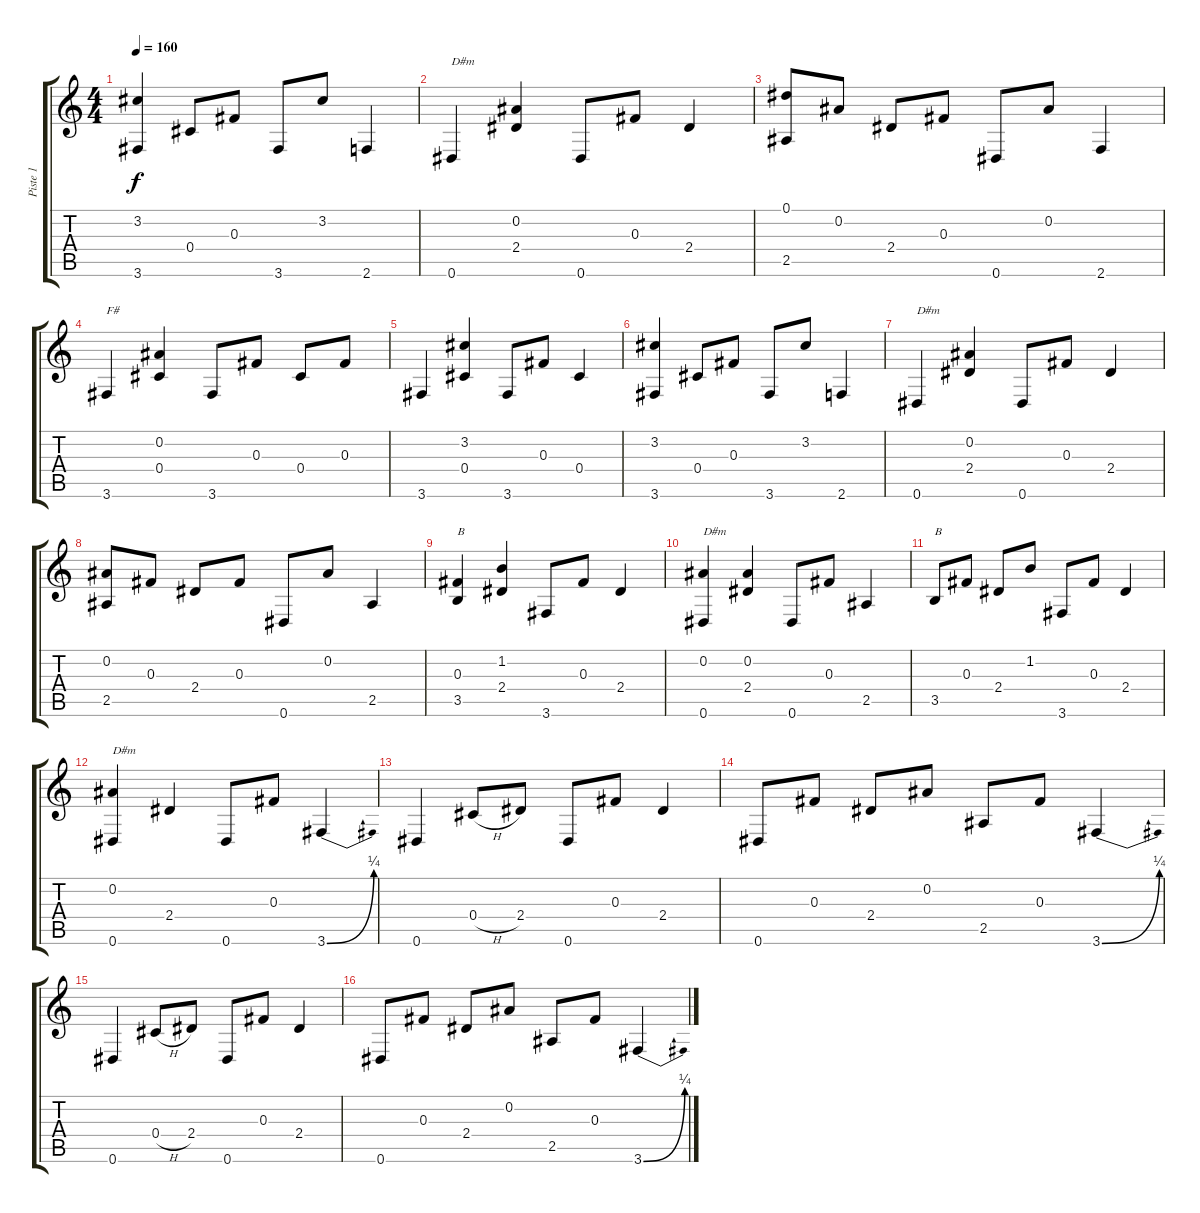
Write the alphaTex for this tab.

\track ("Piste 1" "Piste 1") {instrument acousticguitarsteel}
\staff {score tabs}
\tuning (Eb4 Bb3 Gb3 Db3 Ab2 Eb2) {hide}
\ts (4 4)
\tempo 160
\clef g2
\ks c
(3.2 3.6).4{dy f} 0.4.8 0.3.8 3.6.8 3.2.8 2.6.4 |
0.6.4{txt "D#m"} (0.2 2.4).4 0.6.8 0.3.8 2.4.4 |
(0.1 2.5).8 0.2.8 2.4.8 0.3.8 0.6.8 0.2.8 2.6.4 |
3.6.4{txt "F#"} (0.2 0.4).4 3.6.8 0.3.8 0.4.8 0.3.8 |
3.6.4 (3.2 0.4).4 3.6.8 0.3.8 0.4.4 |
(3.2 3.6).4 0.4.8 0.3.8 3.6.8 3.2.8 2.6.4 |
0.6.4{txt "D#m"} (0.2 2.4).4 0.6.8 0.3.8 2.4.4 |
(0.2 2.5).8 0.3.8 2.4.8 0.3.8 0.6.8 0.2.8 2.5.4 |
(0.3 3.5).4{txt "B"} (1.2 2.4).4 3.6.8 0.3.8 2.4.4 |
(0.2 0.6).4{txt "D#m"} (0.2 2.4).4 0.6.8 0.3.8 2.5.4 |
3.5.8{txt "B"} 0.3.8 2.4.8 1.2.8 3.6.8 0.3.8 2.4.4 |
(0.2 0.6).4{txt "D#m"} 2.4.4 0.6.8 0.3.8 3.6{be (bend 0 0 60 1)}.4 |
0.6.4 0.4{h}.8 2.4.8 0.6.8 0.3.8 2.4.4 |
0.6.8 0.3.8 2.4.8 0.2.8 2.5.8 0.3.8 3.6{be (bend 0 0 60 1)}.4 |
0.6.4 0.4{h}.8 2.4.8 0.6.8 0.3.8 2.4.4 |
0.6.8 0.3.8 2.4.8 0.2.8 2.5.8 0.3.8 3.6{be (bend 0 0 60 1)}.4
